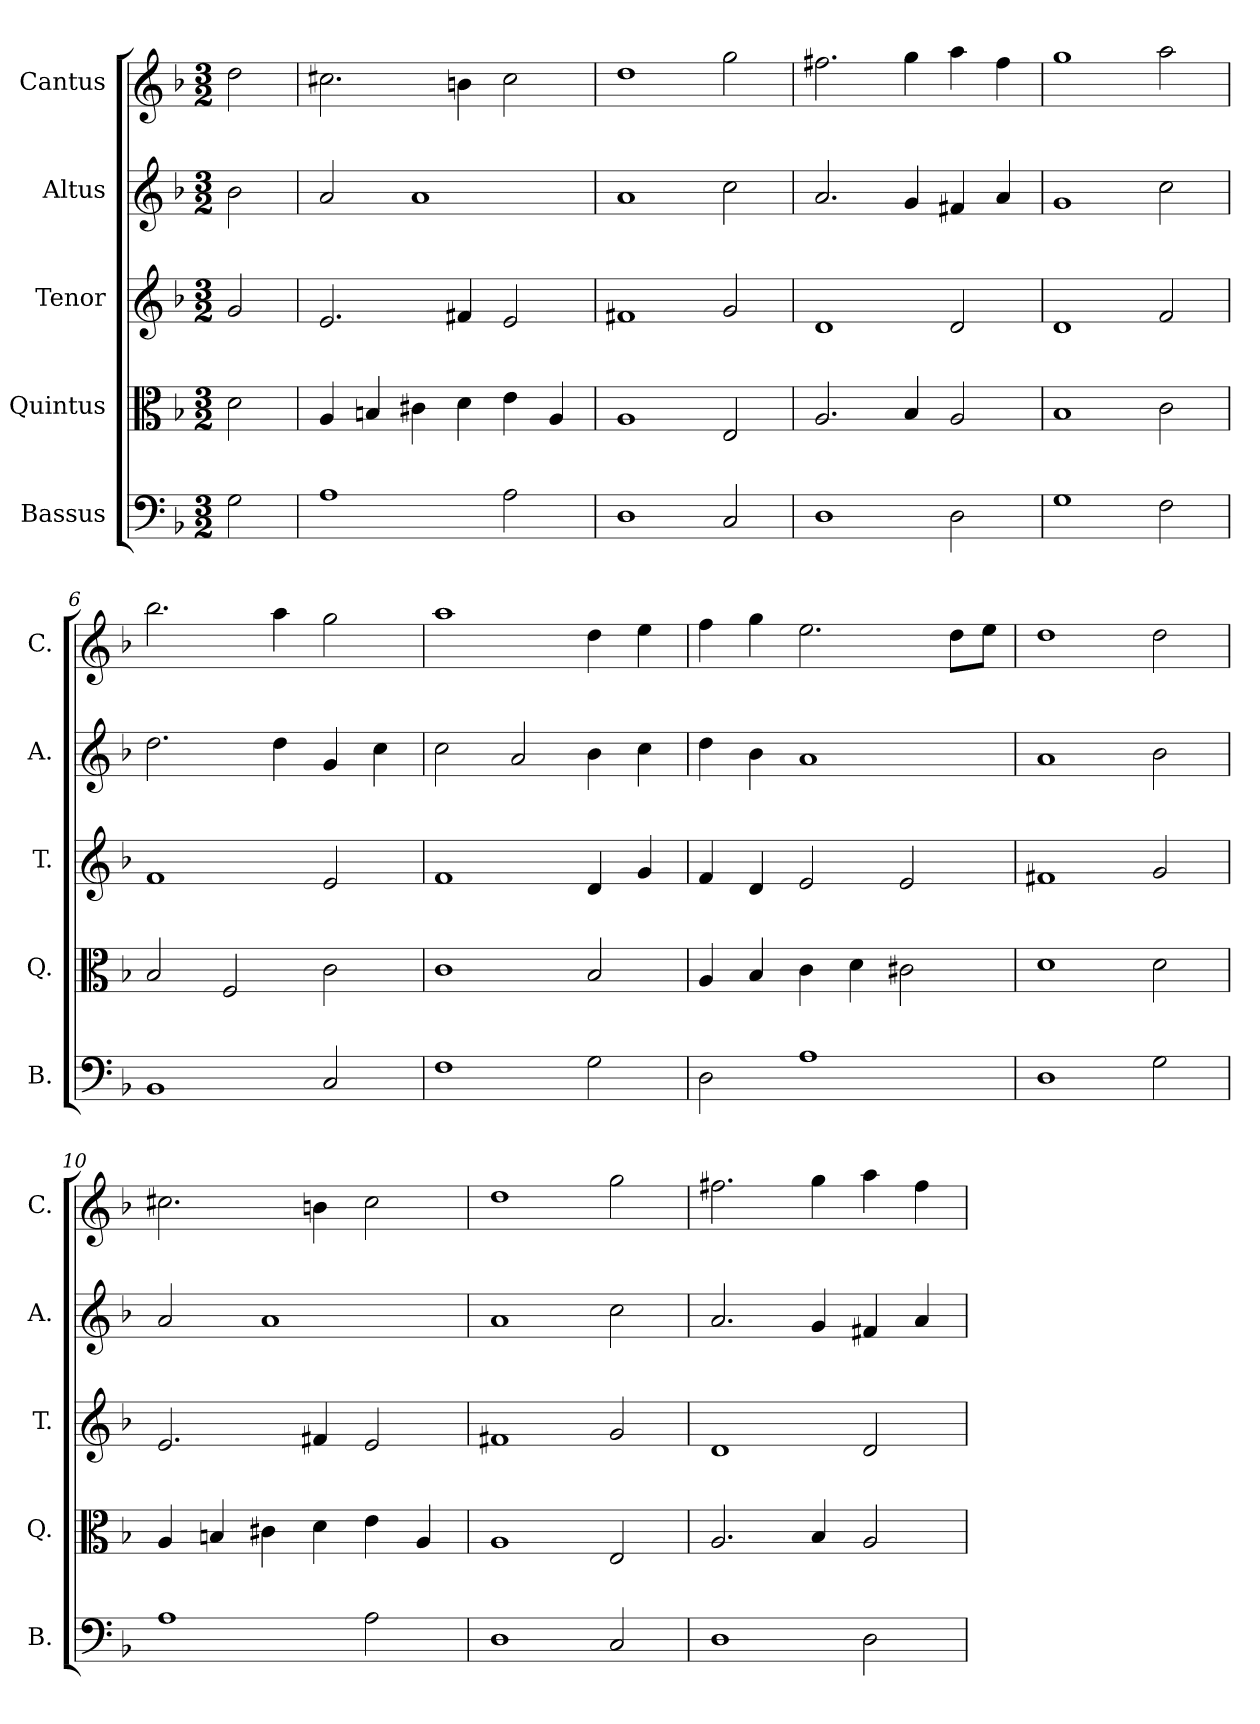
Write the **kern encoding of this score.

**kern	**kern	**kern	**kern	**kern
*part5	*part4	*part3	*part2	*part1
*staff5	*staff4	*staff3	*staff2	*staff1
*I"Bassus	*I"Quintus	*I"Tenor	*I"Altus	*I"Cantus
*I'B.	*I'Q.	*I'T.	*I'A.	*I'C.
*clefF4	*clefC3	*clefG2	*clefG2	*clefG2
*k[b-]	*k[b-]	*k[b-]	*k[b-]	*k[b-]
*F:	*F:	*F:	*F:	*F:
*M3/2	*M3/2	*M3/2	*M3/2	*M3/2
=1	=1	=1	=1	=1
2G\	2d\	2g/	2b-\	2dd\
=2	=2	=2	=2	=2
1A\	4A/	2.e/	2a/	2.cc#X\
.	4Bn/	.	.	.
.	4c#X\	.	1a/	.
.	4d\	4f#X/	.	4bn\
2A\	4e\	2e/	.	2cc#\
.	4A/	.	.	.
=3	=3	=3	=3	=3
1D\	1A/	1f#X/	1a/	1dd\
2C/	2E/	2g/	2cc\	2gg\
=4	=4	=4	=4	=4
1D\	2.A/	1d/	2.a/	2.ff#X\
.	4B-/	.	4g/	4gg\
2D\	2A/	2d/	4f#X/	4aa\
.	.	.	4a/	4ff#\
=5	=5	=5	=5	=5
1G\	1B-/	1d/	1g/	1gg\
2F\	2c\	2f/	2cc\	2aa\
=6	=6	=6	=6	=6
1BB-/	2B-/	1f/	2.dd\	2.bb-\
.	2F/	.	.	.
.	.	.	4dd\	4aa\
2C/	2c\	2e/	4g/	2gg\
.	.	.	4cc\	.
=7	=7	=7	=7	=7
1F\	1c\	1f/	2cc\	1aa\
.	.	.	2a/	.
2G\	2B-/	4d/	4b-\	4dd\
.	.	4g/	4cc\	4ee\
=8	=8	=8	=8	=8
2D\	4A/	4f/	4dd\	4ff\
.	4B-/	4d/	4b-\	4gg\
1A\	4c\	2e/	1a/	2.ee\
.	4d\	.	.	.
.	2c#X\	2e/	.	.
.	.	.	.	8dd\L
.	.	.	.	8ee\J
=9	=9	=9	=9	=9
1D\	1d\	1f#X/	1a/	1dd\
2G\	2d\	2g/	2b-\	2dd\
!!LO:LB:g=z
=10	=10	=10	=10	=10
1A\	4A/	2.e/	2a/	2.cc#X\
.	4Bn/	.	.	.
.	4c#X\	.	1a/	.
.	4d\	4f#X/	.	4bn\
2A\	4e\	2e/	.	2cc#\
.	4A/	.	.	.
=11	=11	=11	=11	=11
1D\	1A/	1f#X/	1a/	1dd\
2C/	2E/	2g/	2cc\	2gg\
=12	=12	=12	=12	=12
1D\	2.A/	1d/	2.a/	2.ff#X\
.	4B-/	.	4g/	4gg\
2D\	2A/	2d/	4f#X/	4aa\
.	.	.	4a/	4ff#\
=	=	=	=	=
*-	*-	*-	*-	*-
